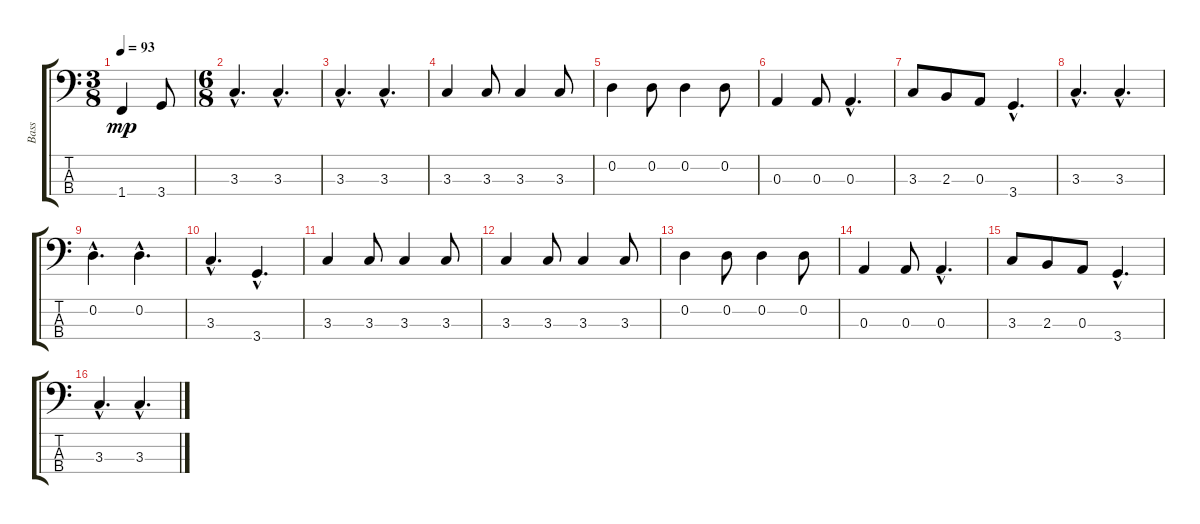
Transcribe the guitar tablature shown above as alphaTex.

\track ("Bass" "Bass") {instrument fretlessbass}
\staff {score tabs}
\tuning (G2 D2 A1 E1) {hide}
\ts (3 8)
\tempo 93
\clef f4
\ks c
1.4.4{dy mp} 3.4.8 |
\ts (6 8)
3.3{hac}.4{d} 3.3{hac}.4{d} |
3.3{hac}.4{d} 3.3{hac}.4{d} |
3.3.4 3.3.8 3.3.4 3.3.8 |
0.2.4 0.2.8 0.2.4 0.2.8 |
0.3.4 0.3.8 0.3{hac}.4{d} |
3.3.8 2.3.8 0.3.8 3.4{hac}.4{d} |
3.3{hac}.4{d} 3.3{hac}.4{d} |
0.2{hac}.4{d} 0.2{hac}.4{d} |
3.3{hac}.4{d} 3.4{hac}.4{d} |
3.3.4 3.3.8 3.3.4 3.3.8 |
3.3.4 3.3.8 3.3.4 3.3.8 |
0.2.4 0.2.8 0.2.4 0.2.8 |
0.3.4 0.3.8 0.3{hac}.4{d} |
3.3.8 2.3.8 0.3.8 3.4{hac}.4{d} |
3.3{hac}.4{d} 3.3{hac}.4{d}
